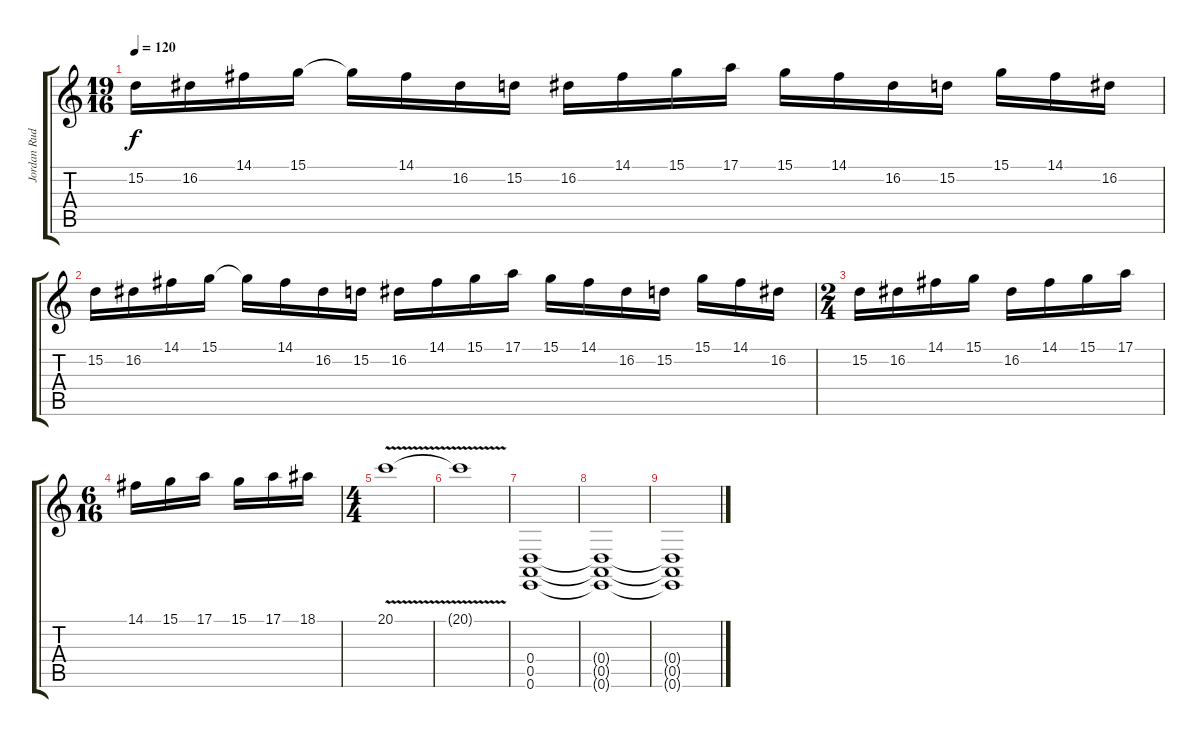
\track ("Jordan Rudess" "Jordan Rud") {instrument sitar}
\staff {score tabs}
\tuning (E4 B3 G3 D3 A2 E2) {hide}
\ts (19 16)
\tempo 120
\clef g2
\ks c
15.2.16{dy f} 16.2.16 14.1.16 15.1.16 15.1{t}.16 14.1.16 16.2.16 15.2.16 16.2.16 14.1.16 15.1.16 17.1.16 15.1.16 14.1.16 16.2.16 15.2.16 15.1.16 14.1.16 16.2.16 |
15.2.16 16.2.16 14.1.16 15.1.16 15.1{t}.16 14.1.16 16.2.16 15.2.16 16.2.16 14.1.16 15.1.16 17.1.16 15.1.16 14.1.16 16.2.16 15.2.16 15.1.16 14.1.16 16.2.16 |
\ts (2 4)
15.2.16 16.2.16 14.1.16 15.1.16 16.2.16 14.1.16 15.1.16 17.1.16 |
\ts (6 16)
14.1.16 15.1.16 17.1.16 15.1.16 17.1.16 18.1.16 |
\ts (4 4)
20.1{v}.1 |
20.1{t}.1 |
(0.4 0.5 0.6).1 |
(0.4{t} 0.5{t} 0.6{t}).1 |
(0.4{t} 0.5{t} 0.6{t}).1
